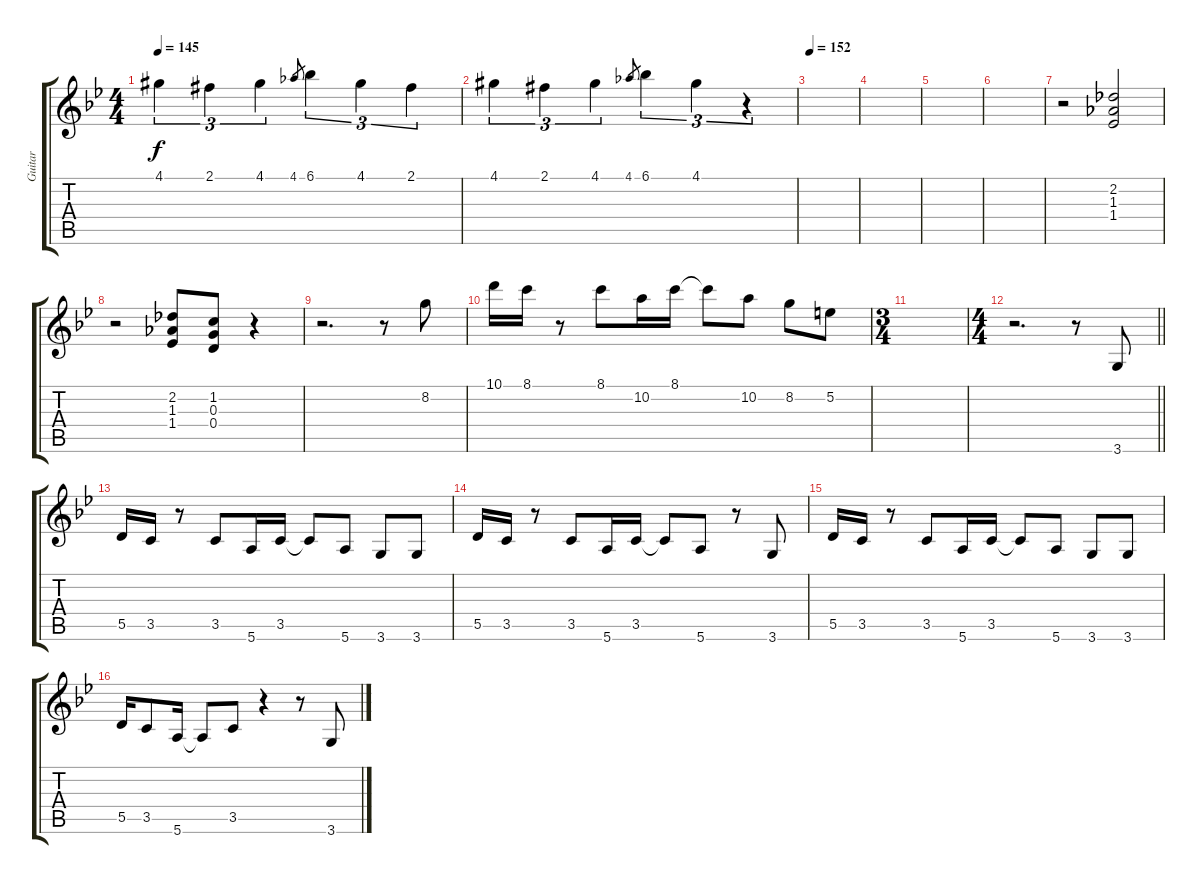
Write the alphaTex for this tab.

\track ("Guitar" "Guitar") {instrument electricguitarjazz}
\staff {score tabs}
\tuning (E4 B3 G3 D3 A2 E2) {hide}
\ts (4 4)
\tempo 145
\clef g2
\ks bb
4.1{acc #}.4{tu (3 2) dy f} 2.1{acc #}.4{tu (3 2)} 4.1{acc #}.4{tu (3 2)} 4.1.8{gr} 6.1.4{tu (3 2)} 4.1{acc #}.4{tu (3 2)} 2.1{acc #}.4{tu (3 2)} |
4.1{acc #}.4{tu (3 2)} 2.1{acc #}.4{tu (3 2)} 4.1{acc #}.4{tu (3 2)} 4.1.8{gr} 6.1.4{tu (3 2)} 4.1{acc #}.4{tu (3 2)} r.4{tu (3 2)} |
\tempo 152
|
|
|
|
r.2 (2.2 1.3 1.4).2 |
r.2 (2.2 1.3 1.4).8 (1.2 0.3 0.4).8 r.4 |
r.2{d} r.8 8.2.8 |
10.1.16 8.1.16 r.8 8.1.8 10.2.16 8.1.16 8.1{t}.8 10.2.8 8.2.8 5.2.8 |
\ts (3 4)
|
\ts (4 4)
\barLineRight lightlight
r.2{d} r.8 3.6.8 |
5.5.16 3.5.16 r.8 3.5.8 5.6.16 3.5.16 3.5{t}.8 5.6.8 3.6.8 3.6.8 |
5.5.16 3.5.16 r.8 3.5.8 5.6.16 3.5.16 3.5{t}.8 5.6.8 r.8 3.6.8 |
5.5.16 3.5.16 r.8 3.5.8 5.6.16 3.5.16 3.5{t}.8 5.6.8 3.6.8 3.6.8 |
5.5.16 3.5.8 5.6.16 5.6{t}.8 3.5.8 r.4 r.8 3.6.8
